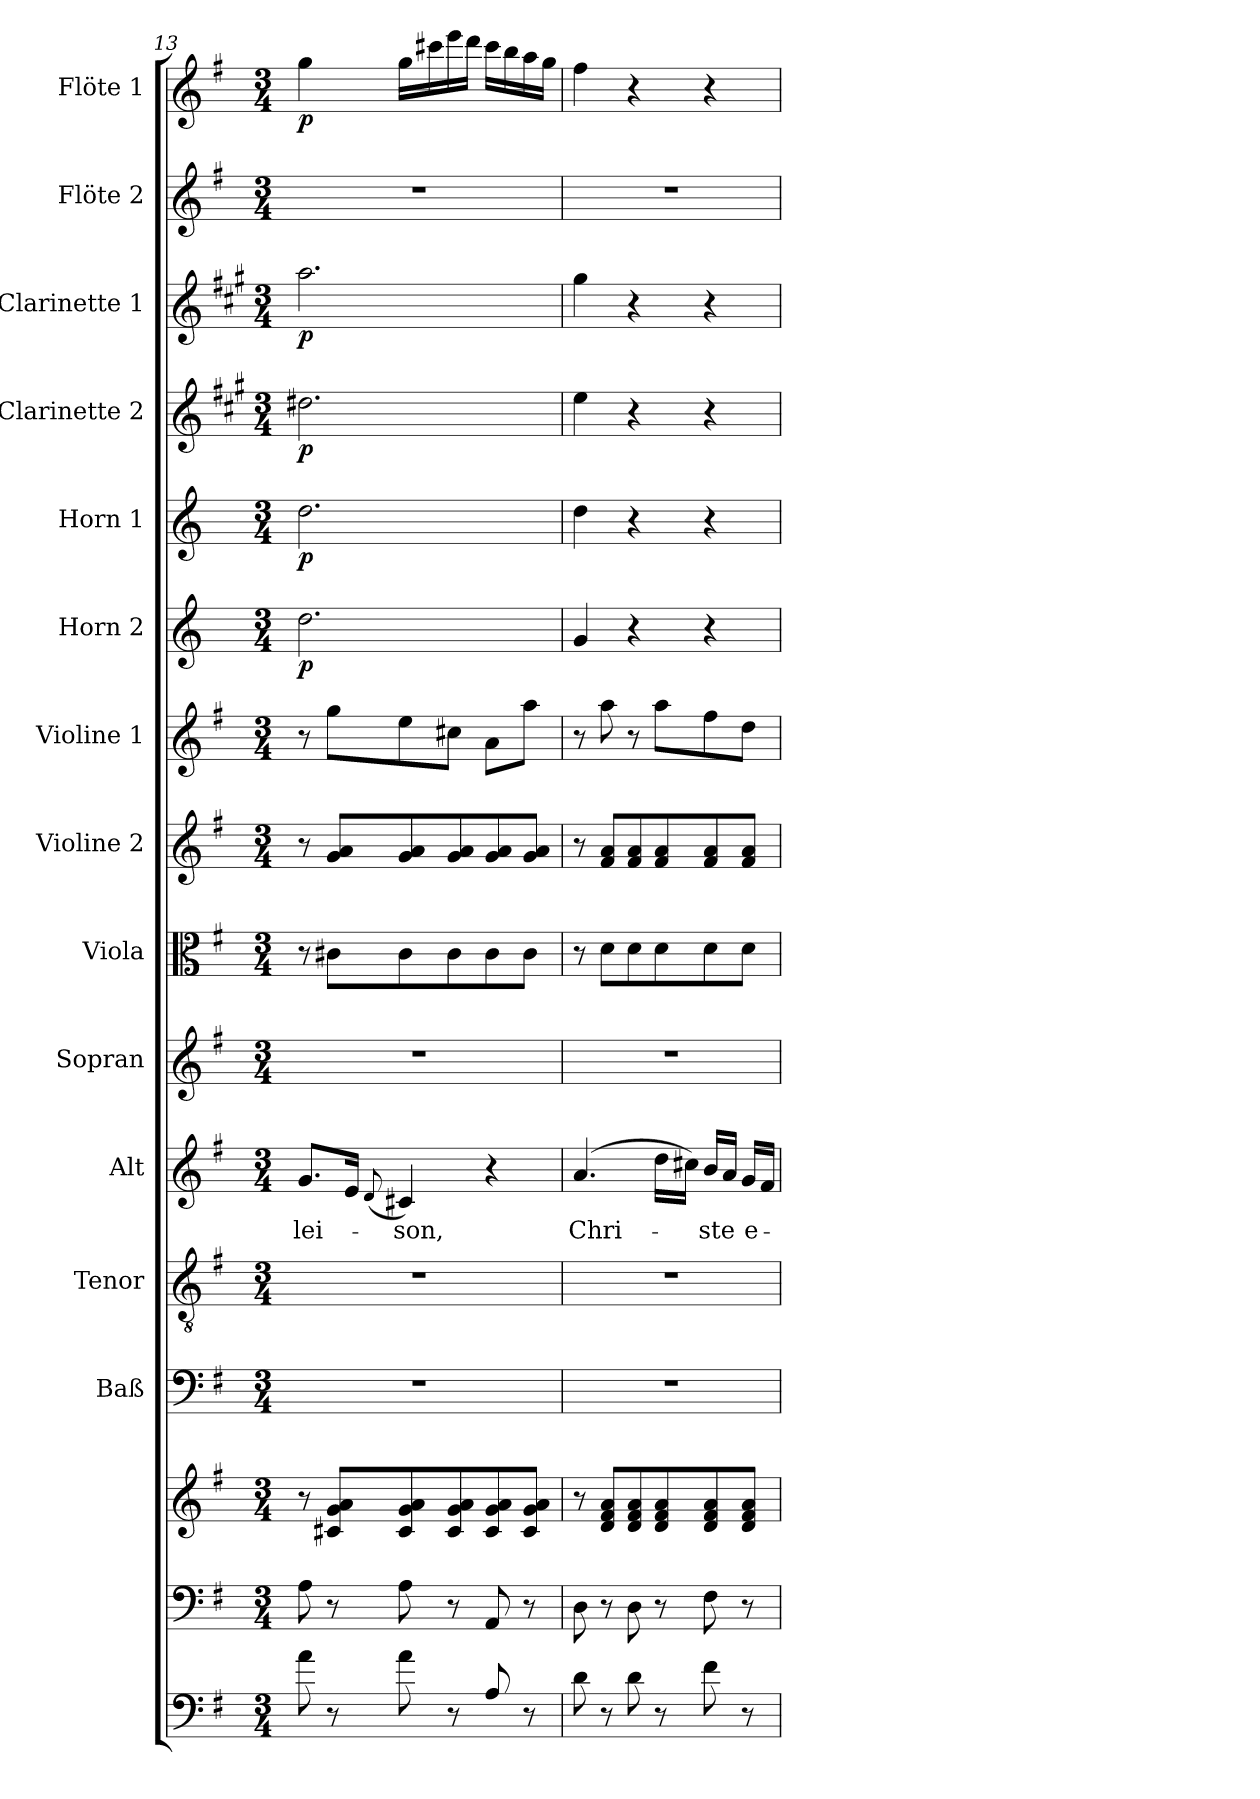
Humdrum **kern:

**kern	**kern	**kern	**kern	**kern	**kern	**text	**kern	**kern	**kern	**kern	**kern	**dynam	**kern	**dynam	**kern	**dynam	**kern	**dynam	**kern	**kern	**dynam
*part15	*part14	*part14	*part13	*part12	*part11	*part11	*part10	*part9	*part8	*part7	*part6	*part6	*part5	*part5	*part4	*part4	*part3	*part3	*part2	*part1	*part1
*staff16	*staff15	*staff14	*staff13	*staff12	*staff11	*staff11	*staff10	*staff9	*staff8	*staff7	*staff6	*staff6	*staff5	*staff5	*staff4	*staff4	*staff3	*staff3	*staff2	*staff1	*staff1
*	*	*	*I"Baß	*I"Tenor	*I"Alt	*	*I"Sopran	*I"Viola	*I"Violine 2	*I"Violine 1	*I"Horn 2	*	*I"Horn 1	*	*I"Clarinette 2	*	*I"Clarinette 1	*	*I"Flöte 2	*I"Flöte 1	*
*	*	*	*I'Baß	*I'Ten	*I'Alt	*	*I'Sop	*I'Vla.	*I'Vln. 2	*I'Vln. 1	*I'Hrn. 2	*	*I'Hrn. 1	*	*I'Cl. 2	*	*I'Cl. 1	*	*I'Fl. 2	*I'Fl. 1	*
*clefF4	*clefF4	*clefG2	*clefF4	*clefGv2	*clefG2	*	*clefG2	*clefC3	*clefG2	*clefG2	*clefG2	*	*clefG2	*	*clefG2	*	*clefG2	*	*clefG2	*clefG2	*
*ITrd7c12	*	*	*	*	*	*	*	*	*	*	*ITrd3c5	*	*ITrd3c5	*	*ITrd1c2	*	*ITrd1c2	*	*	*	*
*k[f#]	*k[f#]	*k[f#]	*k[f#]	*k[f#]	*k[f#]	*	*k[f#]	*k[f#]	*k[f#]	*k[f#]	*k[f#]	*	*k[f#]	*	*k[f#]	*	*k[f#]	*	*k[f#]	*k[f#]	*
*G:	*G:	*G:	*G:	*G:	*G:	*	*G:	*G:	*G:	*G:	*G:	*	*G:	*	*G:	*	*G:	*	*G:	*G:	*
*M3/4	*M3/4	*M3/4	*M3/4	*M3/4	*M3/4	*	*M3/4	*M3/4	*M3/4	*M3/4	*M3/4	*	*M3/4	*	*M3/4	*	*M3/4	*	*M3/4	*M3/4	*
=13	=13	=13	=13	=13	=13	=13	=13	=13	=13	=13	=13	=13	=13	=13	=13	=13	=13	=13	=13	=13	=13
!	!	!	!	!	!	!LO:LY:b	!	!	!	!	!	!LO:DY:b	!	!LO:DY:b	!	!LO:DY:b	!	!LO:DY:b	!	!	!LO:DY:b
8A\	8A\	8r	2.r	2.r	8.g/L	-lei-	2.r	8r	8r	8r	2.a\	p	2.a\	p	2.cc#X\	p	2.gg\	p	2.r	4gg\	p
8r	8r	8c#X/ 8g/ 8a/L	.	.	.	.	.	8c#X\L	8g/ 8a/L	8gg\L	.	.	.	.	.	.	.	.	.	.	.
.	.	.	.	.	16e/Jk	.	.	.	.	.	.	.	.	.	.	.	.	.	.	.	.
.	.	.	.	.	(<8qqd/	.	.	.	.	.	.	.	.	.	.	.	.	.	.	.	.
!	!	!	!	!	!	!LO:LY:b	!	!	!	!	!	!	!	!	!	!	!	!	!	!	!
8A\	8A\	8c#/ 8g/ 8a/	.	.	4c#X/)	-son,	.	8c#\	8g/ 8a/	8ee\	.	.	.	.	.	.	.	.	.	16gg\LL	.
.	.	.	.	.	.	.	.	.	.	.	.	.	.	.	.	.	.	.	.	16ccc#X\	.
8r	8r	8c#/ 8g/ 8a/	.	.	.	.	.	8c#\	8g/ 8a/	8cc#X\J	.	.	.	.	.	.	.	.	.	16eee\	.
.	.	.	.	.	.	.	.	.	.	.	.	.	.	.	.	.	.	.	.	16ddd\JJ	.
8AA/	8AA/	8c#/ 8g/ 8a/	.	.	4r	.	.	8c#\	8g/ 8a/	8a\L	.	.	.	.	.	.	.	.	.	16ccc#\LL	.
.	.	.	.	.	.	.	.	.	.	.	.	.	.	.	.	.	.	.	.	16bb\	.
8r	8r	8c#/ 8g/ 8a/J	.	.	.	.	.	8c#\J	8g/ 8a/J	8aa\J	.	.	.	.	.	.	.	.	.	16aa\	.
.	.	.	.	.	.	.	.	.	.	.	.	.	.	.	.	.	.	.	.	16gg\JJ	.
=14	=14	=14	=14	=14	=14	=14	=14	=14	=14	=14	=14	=14	=14	=14	=14	=14	=14	=14	=14	=14	=14
!	!	!	!	!	!	!LO:LY:b	!	!	!	!	!	!	!	!	!	!	!	!	!	!	!
8D\	8D\	8r	2.r	2.r	(4.a/	Chri-	2.r	8r	8r	8r	4d/	.	4a\	.	4dd\	.	4ff#\	.	2.r	4ff#\	.
8r	8r	8d/ 8f#/ 8a/L	.	.	.	.	.	8d\L	8f#/ 8a/L	8aa\	.	.	.	.	.	.	.	.	.	.	.
8D\	8D\	8d/ 8f#/ 8a/	.	.	.	.	.	8d\	8f#/ 8a/	8r	4r	.	4r	.	4r	.	4r	.	.	4r	.
8r	8r	8d/ 8f#/ 8a/	.	.	16dd\LL	.	.	8d\	8f#/ 8a/	8aa\L	.	.	.	.	.	.	.	.	.	.	.
.	.	.	.	.	16cc#X\JJ)	.	.	.	.	.	.	.	.	.	.	.	.	.	.	.	.
!	!	!	!	!	!	!LO:LY:b	!	!	!	!	!	!	!	!	!	!	!	!	!	!	!
8F#\	8F#\	8d/ 8f#/ 8a/	.	.	16b/LL	-ste	.	8d\	8f#/ 8a/	8ff#\	4r	.	4r	.	4r	.	4r	.	.	4r	.
.	.	.	.	.	16a/JJ	.	.	.	.	.	.	.	.	.	.	.	.	.	.	.	.
!	!	!	!	!	!	!LO:LY:b	!	!	!	!	!	!	!	!	!	!	!	!	!	!	!
8r	8r	8d/ 8f#/ 8a/J	.	.	16g/LL	e-	.	8d\J	8f#/ 8a/J	8dd\J	.	.	.	.	.	.	.	.	.	.	.
.	.	.	.	.	16f#/JJ	.	.	.	.	.	.	.	.	.	.	.	.	.	.	.	.
=	=	=	=	=	=	=	=	=	=	=	=	=	=	=	=	=	=	=	=	=	=
*-	*-	*-	*-	*-	*-	*-	*-	*-	*-	*-	*-	*-	*-	*-	*-	*-	*-	*-	*-	*-	*-
